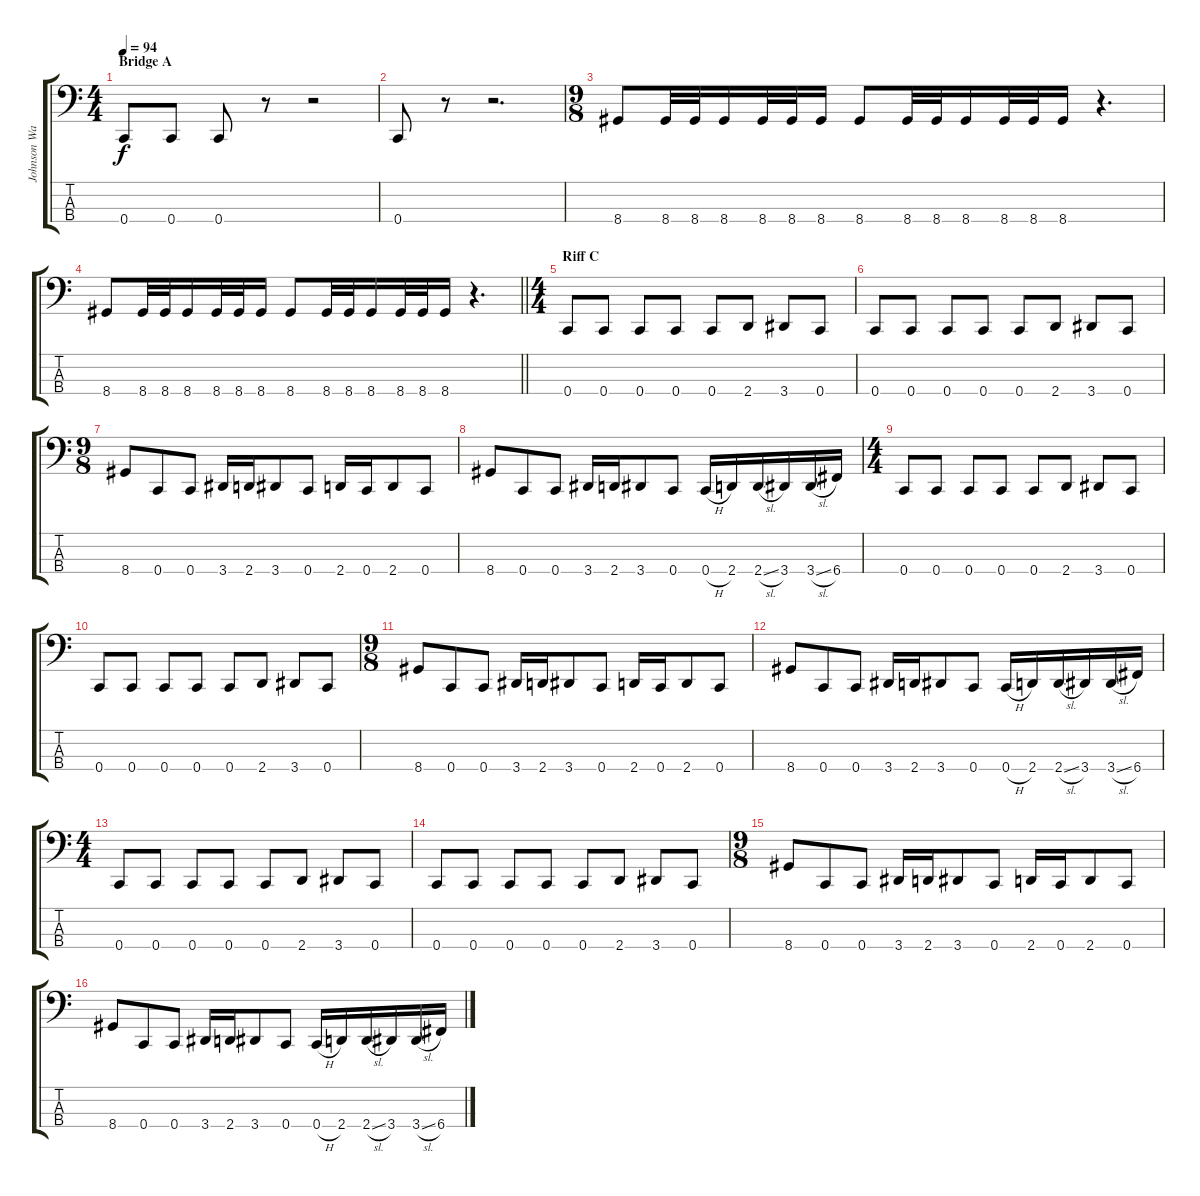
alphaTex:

\track ("Johnson Wang" "Johnson Wa") {instrument electricbassfinger}
\staff {score tabs}
\tuning (F2 C2 G1 C1) {hide}
\ts (4 4)
\section ("" "Bridge A")
\tempo 94
\clef f4
\ks c
0.4.8{dy f} 0.4.8 0.4.8 r.8 r.2 |
0.4.8 r.8 r.2{d} |
\ts (9 8)
8.4.8 8.4.32 8.4.32 8.4.16 8.4.32 8.4.32 8.4.16 8.4.8 8.4.32 8.4.32 8.4.16 8.4.32 8.4.32 8.4.16 r.4{d} |
\barLineRight lightlight
8.4.8 8.4.32 8.4.32 8.4.16 8.4.32 8.4.32 8.4.16 8.4.8 8.4.32 8.4.32 8.4.16 8.4.32 8.4.32 8.4.16 r.4{d} |
\ts (4 4)
\section ("" "Riff C")
0.4.8 0.4.8 0.4.8 0.4.8 0.4.8 2.4.8 3.4.8 0.4.8 |
0.4.8 0.4.8 0.4.8 0.4.8 0.4.8 2.4.8 3.4.8 0.4.8 |
\ts (9 8)
8.4.8 0.4.8 0.4.8 3.4.16 2.4.16 3.4.8 0.4.8 2.4.16 0.4.16 2.4.8 0.4.8 |
8.4.8 0.4.8 0.4.8 3.4.16 2.4.16 3.4.8 0.4.8 0.4{h}.16 2.4.16 2.4{sl}.16 3.4.16 3.4{sl}.16 6.4.16 |
\ts (4 4)
0.4.8 0.4.8 0.4.8 0.4.8 0.4.8 2.4.8 3.4.8 0.4.8 |
0.4.8 0.4.8 0.4.8 0.4.8 0.4.8 2.4.8 3.4.8 0.4.8 |
\ts (9 8)
8.4.8 0.4.8 0.4.8 3.4.16 2.4.16 3.4.8 0.4.8 2.4.16 0.4.16 2.4.8 0.4.8 |
8.4.8 0.4.8 0.4.8 3.4.16 2.4.16 3.4.8 0.4.8 0.4{h}.16 2.4.16 2.4{sl}.16 3.4.16 3.4{sl}.16 6.4.16 |
\ts (4 4)
0.4.8 0.4.8 0.4.8 0.4.8 0.4.8 2.4.8 3.4.8 0.4.8 |
0.4.8 0.4.8 0.4.8 0.4.8 0.4.8 2.4.8 3.4.8 0.4.8 |
\ts (9 8)
8.4.8 0.4.8 0.4.8 3.4.16 2.4.16 3.4.8 0.4.8 2.4.16 0.4.16 2.4.8 0.4.8 |
8.4.8 0.4.8 0.4.8 3.4.16 2.4.16 3.4.8 0.4.8 0.4{h}.16 2.4.16 2.4{sl}.16 3.4.16 3.4{sl}.16 6.4.16
